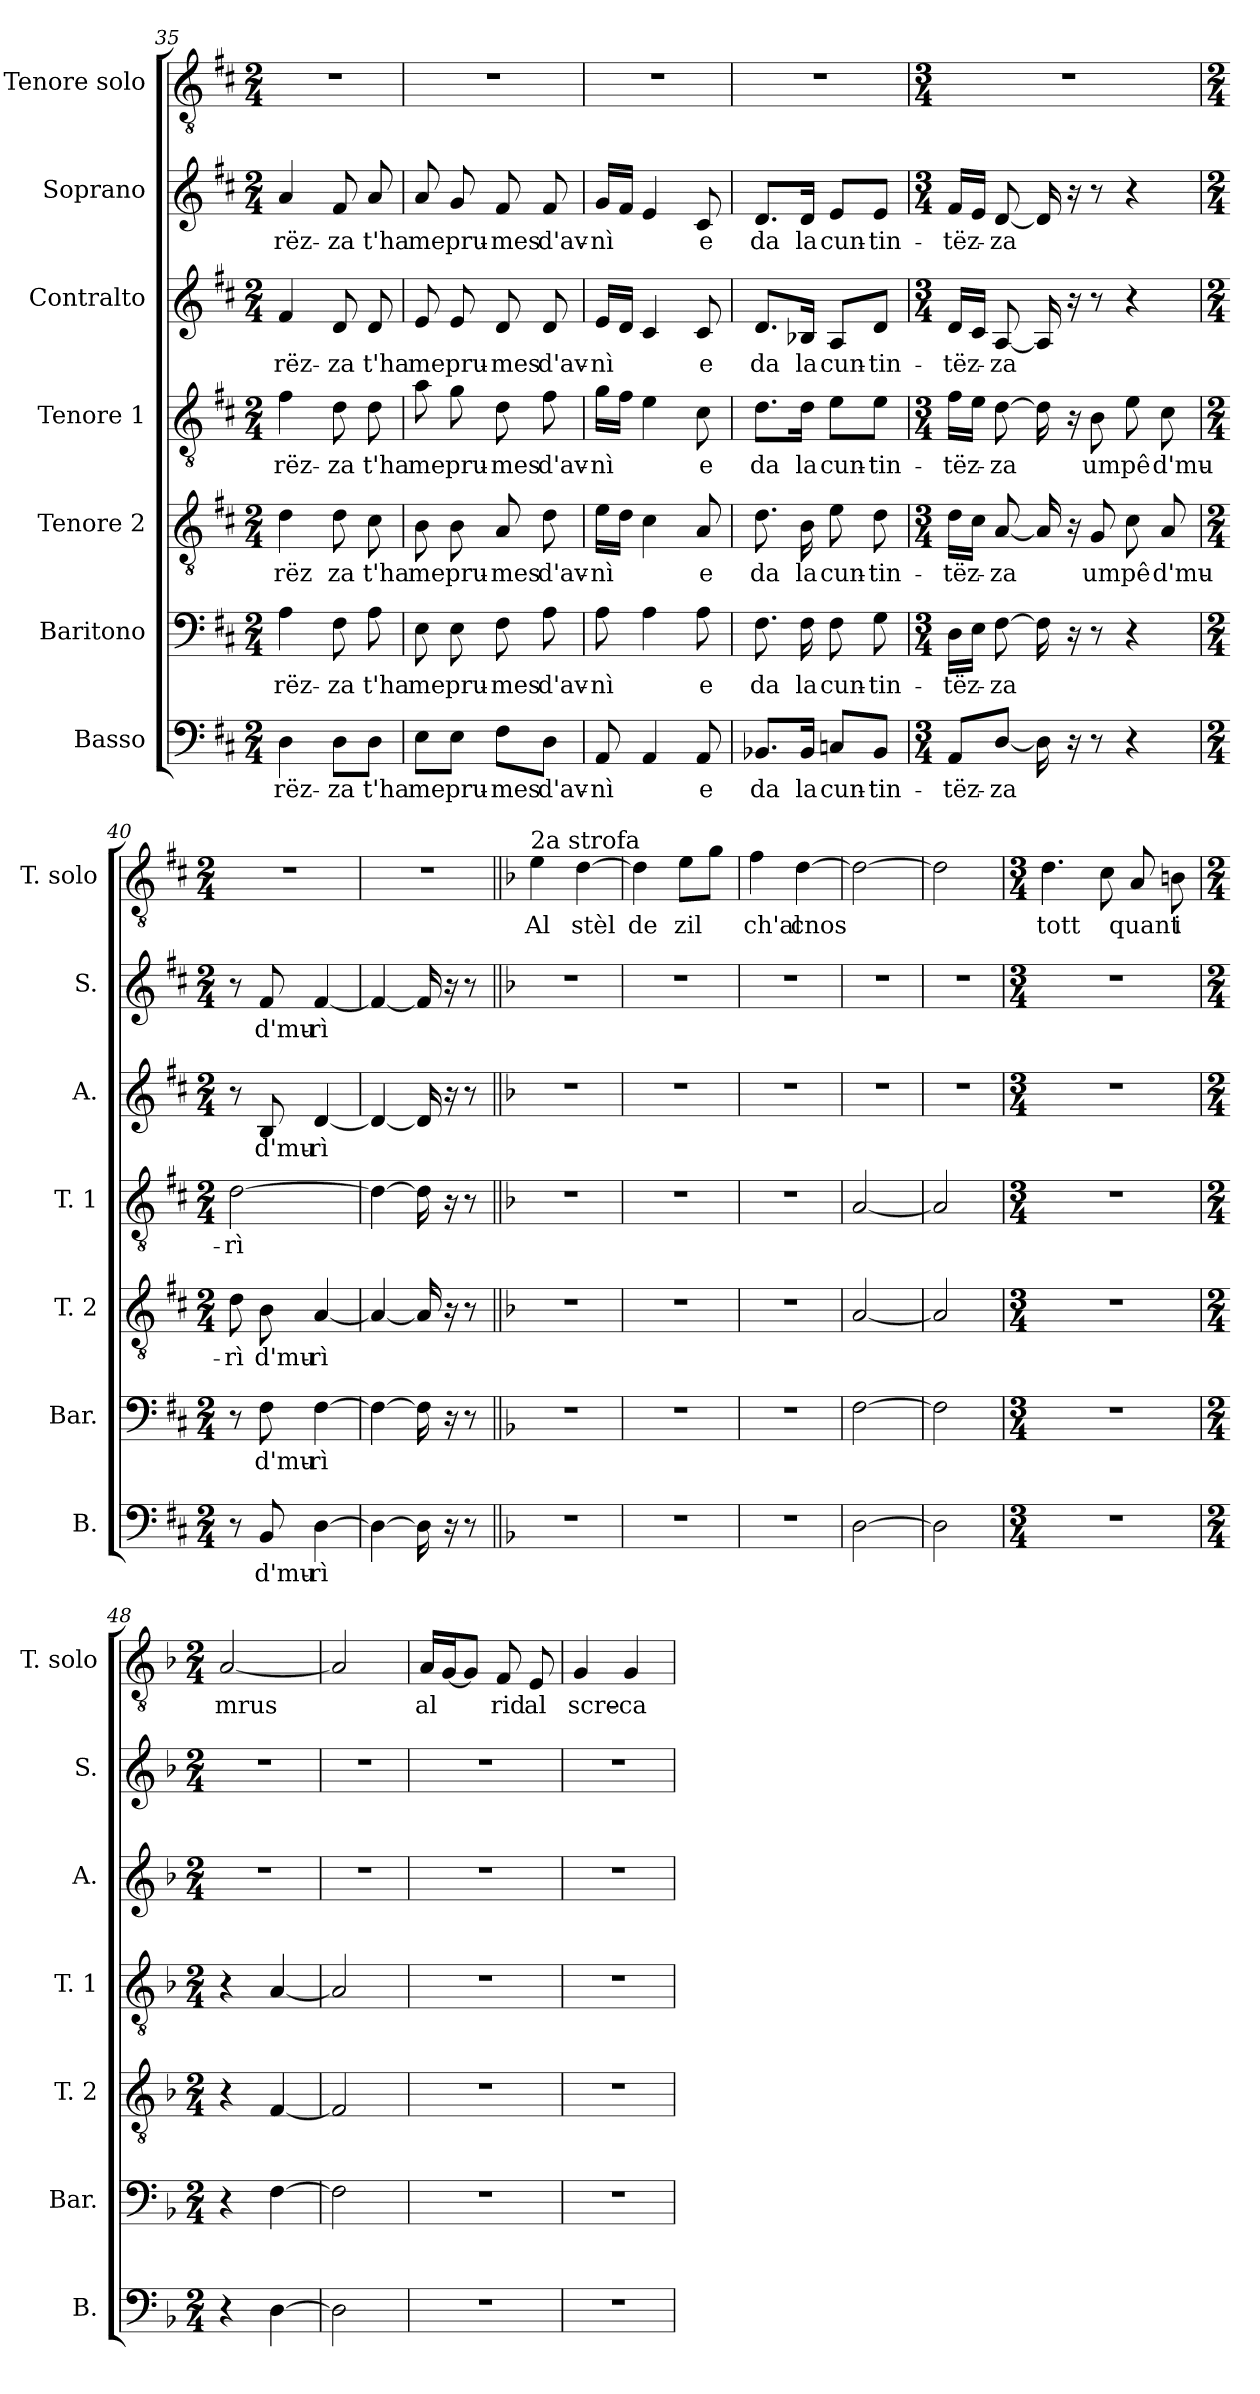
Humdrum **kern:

**kern	**text	**kern	**text	**kern	**text	**kern	**text	**kern	**text	**kern	**text	**kern	**text
*part7	*part7	*part6	*part6	*part5	*part5	*part4	*part4	*part3	*part3	*part2	*part2	*part1	*part1
*staff7	*staff7	*staff6	*staff6	*staff5	*staff5	*staff4	*staff4	*staff3	*staff3	*staff2	*staff2	*staff1	*staff1
*I"Basso	*	*I"Baritono	*	*I"Tenore 2	*	*I"Tenore 1	*	*I"Contralto	*	*I"Soprano	*	*I"Tenore solo	*
*I'B.	*	*I'Bar.	*	*I'T. 2	*	*I'T. 1	*	*I'A.	*	*I'S.	*	*I'T. solo	*
*clefF4	*	*clefF4	*	*clefGv2	*	*clefGv2	*	*clefG2	*	*clefG2	*	*clefGv2	*
*k[f#c#]	*	*k[f#c#]	*	*k[f#c#]	*	*k[f#c#]	*	*k[f#c#]	*	*k[f#c#]	*	*k[f#c#]	*
*M2/4	*	*M2/4	*	*M2/4	*	*M2/4	*	*M2/4	*	*M2/4	*	*M2/4	*
=35	=35	=35	=35	=35	=35	=35	=35	=35	=35	=35	=35	=35	=35
!	!LO:LY:b	!	!LO:LY:b	!	!LO:LY:b	!	!LO:LY:b	!	!LO:LY:b	!	!LO:LY:b	!	!
4D\	-rëz-	4A\	-rëz-	4d\	rëz	4f#\	-rëz-	4f#/	-rëz-	4a/	-rëz-	2r	.
!	!LO:LY:b	!	!LO:LY:b	!	!LO:LY:b	!	!LO:LY:b	!	!LO:LY:b	!	!LO:LY:b	!	!
8D\L	-za	8F#\	-za	8d\	-za	8d\	-za	8d/	-za	8f#/	-za	.	.
!	!LO:LY:b	!	!LO:LY:b	!	!LO:LY:b	!	!LO:LY:b	!	!LO:LY:b	!	!LO:LY:b	!	!
8D\J	t'ha	8A\	t'ha	8c#\	t'ha	8d\	t'ha	8d/	t'ha	8a/	t'ha	.	.
=36	=36	=36	=36	=36	=36	=36	=36	=36	=36	=36	=36	=36	=36
!	!LO:LY:b	!	!LO:LY:b	!	!LO:LY:b	!	!LO:LY:b	!	!LO:LY:b	!	!LO:LY:b	!	!
8E\L	me	8E\	me	8B\	me	8a\	me	8e/	me	8a/	me	2r	.
!	!LO:LY:b	!	!LO:LY:b	!	!LO:LY:b	!	!LO:LY:b	!	!LO:LY:b	!	!LO:LY:b	!	!
8E\J	pru-	8E\	pru-	8B\	pru-	8g\	pru-	8e/	pru-	8g/	pru-	.	.
!	!LO:LY:b	!	!LO:LY:b	!	!LO:LY:b	!	!LO:LY:b	!	!LO:LY:b	!	!LO:LY:b	!	!
8F#\L	-mes	8F#\	-mes	8A/	-mes	8d\	-mes	8d/	-mes	8f#/	-mes	.	.
!	!LO:LY:b	!	!LO:LY:b	!	!LO:LY:b	!	!LO:LY:b	!	!LO:LY:b	!	!LO:LY:b	!	!
8D\J	d'av-	8A\	d'av-	8d\	d'av-	8f#\	d'av-	8d/	d'av-	8f#/	d'av-	.	.
=37	=37	=37	=37	=37	=37	=37	=37	=37	=37	=37	=37	=37	=37
!	!LO:LY:b	!	!LO:LY:b	!	!LO:LY:b	!	!LO:LY:b	!	!LO:LY:b	!	!LO:LY:b	!	!
8AA/	-nì	8A\	-nì	16e\LL	-nì	16g\LL	-nì	16e/LL	-nì	16g/LL	-nì	2r	.
.	.	.	.	16d\JJ	.	16f#\JJ	.	16d/JJ	.	16f#/JJ	.	.	.
4AA/	.	4A\	.	4c#\	.	4e\	.	4c#/	.	4e/	.	.	.
!	!LO:LY:b	!	!LO:LY:b	!	!LO:LY:b	!	!LO:LY:b	!	!LO:LY:b	!	!LO:LY:b	!	!
8AA/	e	8A\	e	8A/	e	8c#\	e	8c#/	e	8c#/	e	.	.
!!LO:LB:g=z
=38	=38	=38	=38	=38	=38	=38	=38	=38	=38	=38	=38	=38	=38
!	!LO:LY:b	!	!LO:LY:b	!	!LO:LY:b	!	!LO:LY:b	!	!LO:LY:b	!	!LO:LY:b	!	!
8.BB-X/L	da	8.F#\	da	8.d\	da	8.d\L	da	8.d/L	da	8.d/L	da	2r	.
!	!LO:LY:b	!	!LO:LY:b	!	!LO:LY:b	!	!LO:LY:b	!	!LO:LY:b	!	!LO:LY:b	!	!
16BB-/Jk	la	16F#\	la	16B\	la	16d\Jk	la	16B-X/Jk	la	16d/Jk	la	.	.
!	!LO:LY:b	!	!LO:LY:b	!	!LO:LY:b	!	!LO:LY:b	!	!LO:LY:b	!	!LO:LY:b	!	!
8Cn/L	cun-	8F#\	cun-	8e\	cun-	8e\L	cun-	8A/L	cun-	8e/L	cun-	.	.
!	!LO:LY:b	!	!LO:LY:b	!	!LO:LY:b	!	!LO:LY:b	!	!LO:LY:b	!	!LO:LY:b	!	!
8BB-/J	-tin-	8G\	-tin-	8d\	-tin-	8e\J	-tin-	8d/J	-tin-	8e/J	-tin-	.	.
=39	=39	=39	=39	=39	=39	=39	=39	=39	=39	=39	=39	=39	=39
*M3/4	*	*M3/4	*	*M3/4	*	*M3/4	*	*M3/4	*	*M3/4	*	*M3/4	*
!	!LO:LY:b	!	!LO:LY:b	!	!LO:LY:b	!	!LO:LY:b	!	!LO:LY:b	!	!LO:LY:b	!	!
8AA/L	-tëz-	16D\LL	-tëz-	16d\LL	-tëz-	16f#\LL	-tëz-	16d/LL	-tëz-	16f#/LL	-tëz-	2.r	.
.	.	16E\JJ	.	16c#\JJ	.	16e\JJ	.	16c#/JJ	.	16e/JJ	.	.	.
!	!LO:LY:b	!	!LO:LY:b	!	!LO:LY:b	!	!LO:LY:b	!	!LO:LY:b	!	!LO:LY:b	!	!
[8D/J	-za	[8F#\	-za	[8A/	-za	[8d\	-za	[8A/	-za	[8d/	-za	.	.
16D\]	.	16F#\]	.	16A/]	.	16d\]	.	16A/]	.	16d/]	.	.	.
16r	.	16r	.	16r	.	16r	.	16r	.	16r	.	.	.
!	!	!	!	!	!LO:LY:b	!	!LO:LY:b	!	!	!	!	!	!
8r	.	8r	.	8G/	um	8B\	um	8r	.	8r	.	.	.
!	!	!	!	!	!LO:LY:b	!	!LO:LY:b	!	!	!	!	!	!
4r	.	4r	.	8c#\	pê	8e\	pê	4r	.	4r	.	.	.
!	!	!	!	!	!LO:LY:b	!	!LO:LY:b	!	!	!	!	!	!
.	.	.	.	8A/	d'mu-	8c#\	d'mu-	.	.	.	.	.	.
=40	=40	=40	=40	=40	=40	=40	=40	=40	=40	=40	=40	=40	=40
*M2/4	*	*M2/4	*	*M2/4	*	*M2/4	*	*M2/4	*	*M2/4	*	*M2/4	*
!	!	!	!	!	!LO:LY:b	!	!LO:LY:b	!	!	!	!	!	!
8r	.	8r	.	8d\	rì	[2d\	-rì	8r	.	8r	.	2r	.
!	!LO:LY:b	!	!LO:LY:b	!	!LO:LY:b	!	!	!	!LO:LY:b	!	!LO:LY:b	!	!
8BB/	d'mu-	8F#\	d'mu-	8B\	d'mu-	.	.	8B/	d'mu-	8f#/	d'mu-	.	.
!	!LO:LY:b	!	!LO:LY:b	!	!LO:LY:b	!	!	!	!LO:LY:b	!	!LO:LY:b	!	!
[4D\	-rì	[4F#\	-rì	[4A/	-rì	.	.	[4d/	-rì	[4f#/	-rì	.	.
=41	=41	=41	=41	=41	=41	=41	=41	=41	=41	=41	=41	=41	=41
4D\_	.	4F#\_	.	4A/_	.	4d\_	.	4d/_	.	4f#/_	.	2r	.
16D\]	.	16F#\]	.	16A/]	.	16d\]	.	16d/]	.	16f#/]	.	.	.
16r	.	16r	.	16r	.	16r	.	16r	.	16r	.	.	.
8r	.	8r	.	8r	.	8r	.	8r	.	8r	.	.	.
=42||	=42||	=42||	=42||	=42||	=42||	=42||	=42||	=42||	=42||	=42||	=42||	=42||	=42||
*k[b-]	*	*k[b-]	*	*k[b-]	*	*k[b-]	*	*k[b-]	*	*k[b-]	*	*k[b-]	*
!	!	!	!	!	!	!	!	!	!	!	!	!LO:TX:a:t=2a strofa	!
!	!	!	!	!	!	!	!	!	!	!	!	!	!LO:LY:b
2r	.	2r	.	2r	.	2r	.	2r	.	2r	.	4e\	Al
!	!	!	!	!	!	!	!	!	!	!	!	!	!LO:LY:b
.	.	.	.	.	.	.	.	.	.	.	.	[4d\	stèl
=43	=43	=43	=43	=43	=43	=43	=43	=43	=43	=43	=43	=43	=43
!	!	!	!	!	!	!	!	!	!	!	!	!	!LO:LY:b
2r	.	2r	.	2r	.	2r	.	2r	.	2r	.	4d\]	de
!	!	!	!	!	!	!	!	!	!	!	!	!	!LO:LY:b
.	.	.	.	.	.	.	.	.	.	.	.	8e\L	-zil
.	.	.	.	.	.	.	.	.	.	.	.	8g\J	.
!!LO:PB:g=z
=44	=44	=44	=44	=44	=44	=44	=44	=44	=44	=44	=44	=44	=44
!	!	!	!	!	!	!	!	!	!	!	!	!	!LO:LY:b
2r	.	2r	.	2r	.	2r	.	2r	.	2r	.	4f\	ch'al
!	!	!	!	!	!	!	!	!	!	!	!	!	!LO:LY:b
.	.	.	.	.	.	.	.	.	.	.	.	[4d\	cnos
=45	=45	=45	=45	=45	=45	=45	=45	=45	=45	=45	=45	=45	=45
[2D\	.	[2F\	.	[2A/	.	[2A/	.	2r	.	2r	.	2d\_	.
=46	=46	=46	=46	=46	=46	=46	=46	=46	=46	=46	=46	=46	=46
2D\]	.	2F\]	.	2A/]	.	2A/]	.	2r	.	2r	.	2d\]	.
=47	=47	=47	=47	=47	=47	=47	=47	=47	=47	=47	=47	=47	=47
*M3/4	*	*M3/4	*	*M3/4	*	*M3/4	*	*M3/4	*	*M3/4	*	*M3/4	*
!	!	!	!	!	!	!	!	!	!	!	!	!	!LO:LY:b
2.r	.	2.r	.	2.r	.	2.r	.	2.r	.	2.r	.	4.d\	tott
.	.	.	.	.	.	.	.	.	.	.	.	8c\	.
!	!	!	!	!	!	!	!	!	!	!	!	!	!LO:LY:b
.	.	.	.	.	.	.	.	.	.	.	.	8A/	quant
!	!	!	!	!	!	!	!	!	!	!	!	!	!LO:LY:b
.	.	.	.	.	.	.	.	.	.	.	.	8Bn\	i
=48	=48	=48	=48	=48	=48	=48	=48	=48	=48	=48	=48	=48	=48
*M2/4	*	*M2/4	*	*M2/4	*	*M2/4	*	*M2/4	*	*M2/4	*	*M2/4	*
!	!	!	!	!	!	!	!	!	!	!	!	!	!LO:LY:b
4r	.	4r	.	4r	.	4r	.	2r	.	2r	.	[2A/	mrus
[4D\	.	[4F\	.	[4F/	.	[4A/	.	.	.	.	.	.	.
=49	=49	=49	=49	=49	=49	=49	=49	=49	=49	=49	=49	=49	=49
2D\]	.	2F\]	.	2F/]	.	2A/]	.	2r	.	2r	.	2A/]	.
=50	=50	=50	=50	=50	=50	=50	=50	=50	=50	=50	=50	=50	=50
!	!	!	!	!	!	!	!	!	!	!	!	!	!LO:LY:b
2r	.	2r	.	2r	.	2r	.	2r	.	2r	.	16A/LL	al
.	.	.	.	.	.	.	.	.	.	.	.	[16G/J	.
.	.	.	.	.	.	.	.	.	.	.	.	8G/J]	.
!	!	!	!	!	!	!	!	!	!	!	!	!	!LO:LY:b
.	.	.	.	.	.	.	.	.	.	.	.	8F/	rid
!	!	!	!	!	!	!	!	!	!	!	!	!	!LO:LY:b
.	.	.	.	.	.	.	.	.	.	.	.	8E/	al
=51	=51	=51	=51	=51	=51	=51	=51	=51	=51	=51	=51	=51	=51
!	!	!	!	!	!	!	!	!	!	!	!	!	!LO:LY:b
2r	.	2r	.	2r	.	2r	.	2r	.	2r	.	4G/	scre-
!	!	!	!	!	!	!	!	!	!	!	!	!	!LO:LY:b
.	.	.	.	.	.	.	.	.	.	.	.	4G/	-ca
=	=	=	=	=	=	=	=	=	=	=	=	=	=
*-	*-	*-	*-	*-	*-	*-	*-	*-	*-	*-	*-	*-	*-
